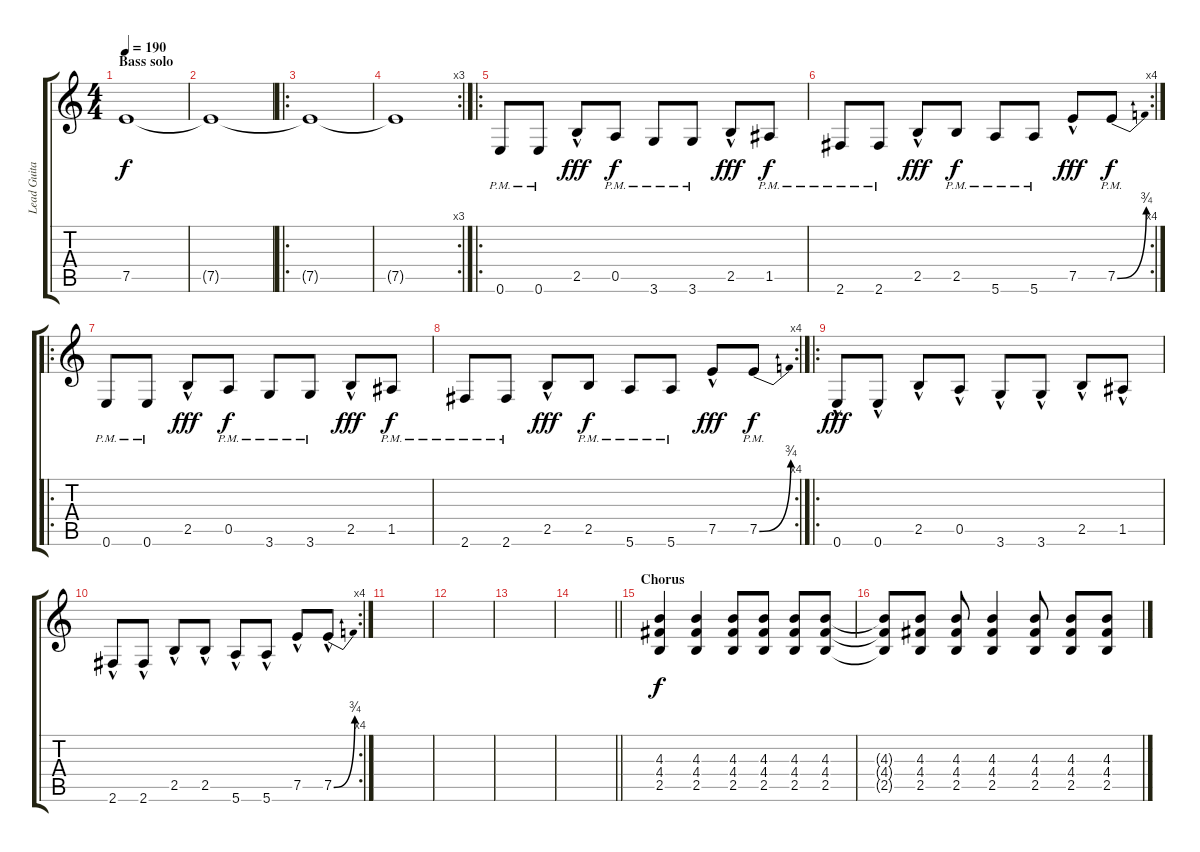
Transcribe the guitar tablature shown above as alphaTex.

\track ("Lead Guitar" "Lead Guita") {instrument distortionguitar}
\staff {score tabs}
\tuning (E4 B3 G3 D3 A2 E2) {hide}
\ts (4 4)
\section ("" "Bass solo")
\tempo 190
\clef g2
\ks c
7.5.1{dy f} |
7.5{t}.1 |
\ro
7.5{t}.1 |
\rc 3
7.5{t}.1 |
\ro
0.6{pm}.8 0.6{pm}.8 2.5{hac}.8{dy fff} 0.5{pm}.8{dy f} 3.6{pm}.8 3.6{pm}.8 2.5{hac}.8{dy fff} 1.5{pm}.8{dy f} |
\rc 4
2.6{pm}.8 2.6{pm}.8 2.5{hac}.8{dy fff} 2.5{pm}.8{dy f} 5.6{pm}.8 5.6{pm}.8 7.5{hac}.8{dy fff} 7.5{be (bend 0 0 60 3) pm}.8{dy f} |
\ro
0.6{pm}.8 0.6{pm}.8 2.5{hac}.8{dy fff} 0.5{pm}.8{dy f} 3.6{pm}.8 3.6{pm}.8 2.5{hac}.8{dy fff} 1.5{pm}.8{dy f} |
\rc 4
2.6{pm}.8 2.6{pm}.8 2.5{hac}.8{dy fff} 2.5{pm}.8{dy f} 5.6{pm}.8 5.6{pm}.8 7.5{hac}.8{dy fff} 7.5{be (bend 0 0 60 3) pm}.8{dy f} |
\ro
0.6{hac}.8{dy fff} 0.6{hac}.8 2.5{hac}.8 0.5{hac}.8 3.6{hac}.8 3.6{hac}.8 2.5{hac}.8 1.5{hac}.8 |
\rc 4
2.6{hac}.8 2.6{hac}.8 2.5{hac}.8 2.5{hac}.8 5.6{hac}.8 5.6{hac}.8 7.5{hac}.8 7.5{be (bend 0 0 60 3) hac}.8 |
|
|
|
\barLineRight lightlight
|
\section ("" "Chorus")
(4.3 4.4 2.5).4{dy f} (4.3 4.4 2.5).4 (4.3 4.4 2.5).8 (4.3 4.4 2.5).8 (4.3 4.4 2.5).8 (4.3 4.4 2.5).8 |
(4.3{t} 4.4{t} 2.5{t}).8 (4.3 4.4 2.5).8 (4.3 4.4 2.5).8 (4.3 4.4 2.5).4 (4.3 4.4 2.5).8 (4.3 4.4 2.5).8 (4.3 4.4 2.5).8
